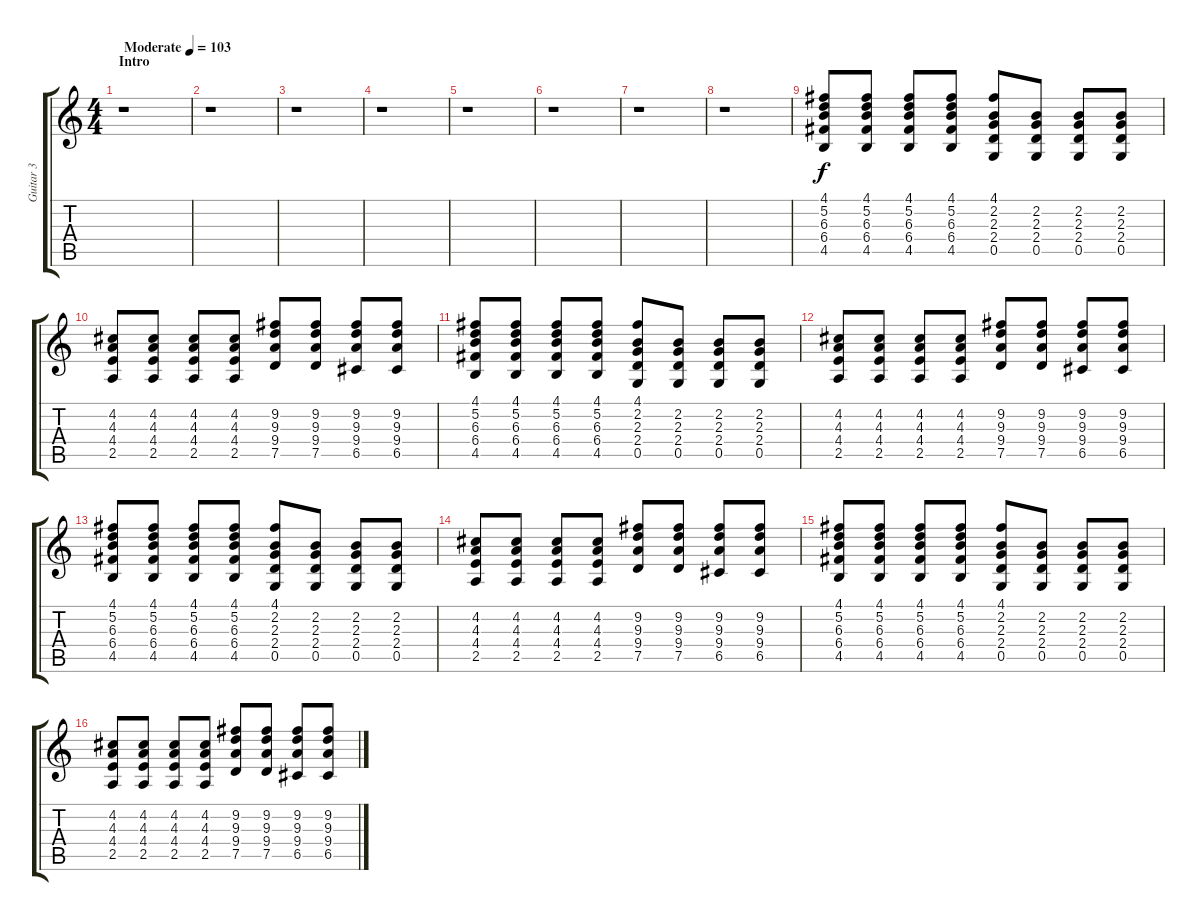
\track ("Guitar 3" "Guitar 3") {instrument distortionguitar}
\staff {score tabs}
\tuning (D4 A3 F3 C3 G2 D2) {hide}
\ts (4 4)
\section ("" "Intro")
\tempo (103 "Moderate")
\clef g2
\ks c
r.1{dy f instrument distortionguitar} |
r.1 |
r.1 |
r.1 |
r.1 |
r.1 |
r.1 |
r.1 |
(4.1 5.2 6.3 6.4 4.5).8 (4.1 5.2 6.3 6.4 4.5).8 (4.1 5.2 6.3 6.4 4.5).8 (4.1 5.2 6.3 6.4 4.5).8 (4.1 2.2 2.3 2.4 0.5).8 (2.2 2.3 2.4 0.5).8 (2.2 2.3 2.4 0.5).8 (2.2 2.3 2.4 0.5).8 |
(4.2 4.3 4.4 2.5).8 (4.2 4.3 4.4 2.5).8 (4.2 4.3 4.4 2.5).8 (4.2 4.3 4.4 2.5).8 (9.2 9.3 9.4 7.5).8 (9.2 9.3 9.4 7.5).8 (9.2 9.3 9.4 6.5).8 (9.2 9.3 9.4 6.5).8 |
(4.1 5.2 6.3 6.4 4.5).8 (4.1 5.2 6.3 6.4 4.5).8 (4.1 5.2 6.3 6.4 4.5).8 (4.1 5.2 6.3 6.4 4.5).8 (4.1 2.2 2.3 2.4 0.5).8 (2.2 2.3 2.4 0.5).8 (2.2 2.3 2.4 0.5).8 (2.2 2.3 2.4 0.5).8 |
(4.2 4.3 4.4 2.5).8 (4.2 4.3 4.4 2.5).8 (4.2 4.3 4.4 2.5).8 (4.2 4.3 4.4 2.5).8 (9.2 9.3 9.4 7.5).8 (9.2 9.3 9.4 7.5).8 (9.2 9.3 9.4 6.5).8 (9.2 9.3 9.4 6.5).8 |
(4.1 5.2 6.3 6.4 4.5).8 (4.1 5.2 6.3 6.4 4.5).8 (4.1 5.2 6.3 6.4 4.5).8 (4.1 5.2 6.3 6.4 4.5).8 (4.1 2.2 2.3 2.4 0.5).8 (2.2 2.3 2.4 0.5).8 (2.2 2.3 2.4 0.5).8 (2.2 2.3 2.4 0.5).8 |
(4.2 4.3 4.4 2.5).8 (4.2 4.3 4.4 2.5).8 (4.2 4.3 4.4 2.5).8 (4.2 4.3 4.4 2.5).8 (9.2 9.3 9.4 7.5).8 (9.2 9.3 9.4 7.5).8 (9.2 9.3 9.4 6.5).8 (9.2 9.3 9.4 6.5).8 |
(4.1 5.2 6.3 6.4 4.5).8 (4.1 5.2 6.3 6.4 4.5).8 (4.1 5.2 6.3 6.4 4.5).8 (4.1 5.2 6.3 6.4 4.5).8 (4.1 2.2 2.3 2.4 0.5).8 (2.2 2.3 2.4 0.5).8 (2.2 2.3 2.4 0.5).8 (2.2 2.3 2.4 0.5).8 |
(4.2 4.3 4.4 2.5).8 (4.2 4.3 4.4 2.5).8 (4.2 4.3 4.4 2.5).8 (4.2 4.3 4.4 2.5).8 (9.2 9.3 9.4 7.5).8 (9.2 9.3 9.4 7.5).8 (9.2 9.3 9.4 6.5).8 (9.2 9.3 9.4 6.5).8
